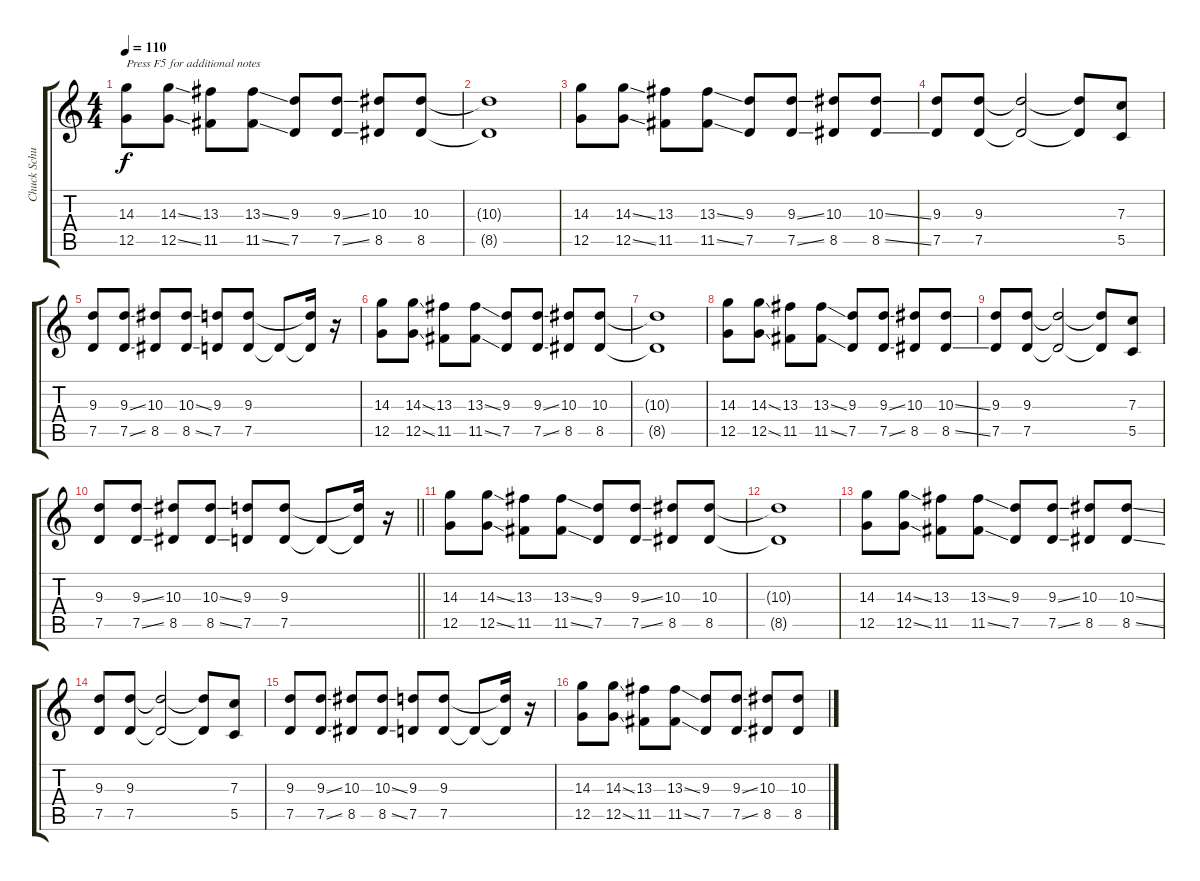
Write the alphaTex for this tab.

\track ("Chuck Schuldiner Rhythm" "Chuck Schu") {instrument distortionguitar}
\staff {score tabs}
\tuning (D4 A3 F3 C3 G2 D2) {hide}
\ts (4 4)
\section ("" "")
\tempo 110
\clef g2
\ks c
(14.3 12.5).8{txt "Press F5 for additional notes" dy f instrument distortionguitar} (14.3{ss} 12.5{ss}).8 (13.3 11.5).8 (13.3{ss} 11.5{ss}).8 (9.3 7.5).8 (9.3{ss} 7.5{ss}).8 (10.3 8.5).8 (10.3 8.5).8 |
(10.3{t} 8.5{t}).1 |
(14.3 12.5).8 (14.3{ss} 12.5{ss}).8 (13.3 11.5).8 (13.3{ss} 11.5{ss}).8 (9.3 7.5).8 (9.3{ss} 7.5{ss}).8 (10.3 8.5).8 (10.3{ss} 8.5{ss}).8 |
(9.3 7.5).8 (9.3 7.5).8 (9.3{t} 7.5{t}).2 (9.3{t} 7.5{t}).8 (7.3 5.5).8 |
(9.3 7.5).8 (9.3{ss} 7.5{ss}).8 (10.3 8.5).8 (10.3{ss} 8.5{ss}).8 (9.3 7.5).8 (9.3 7.5).8 7.5{t}.8 (9.3{t} 7.5{t}).16 r.16 |
(14.3 12.5).8 (14.3{ss} 12.5{ss}).8 (13.3 11.5).8 (13.3{ss} 11.5{ss}).8 (9.3 7.5).8 (9.3{ss} 7.5{ss}).8 (10.3 8.5).8 (10.3 8.5).8 |
(10.3{t} 8.5{t}).1 |
(14.3 12.5).8 (14.3{ss} 12.5{ss}).8 (13.3 11.5).8 (13.3{ss} 11.5{ss}).8 (9.3 7.5).8 (9.3{ss} 7.5{ss}).8 (10.3 8.5).8 (10.3{ss} 8.5{ss}).8 |
(9.3 7.5).8 (9.3 7.5).8 (9.3{t} 7.5{t}).2 (9.3{t} 7.5{t}).8 (7.3 5.5).8 |
\barLineRight lightlight
(9.3 7.5).8 (9.3{ss} 7.5{ss}).8 (10.3 8.5).8 (10.3{ss} 8.5{ss}).8 (9.3 7.5).8 (9.3 7.5).8 7.5{t}.8 (9.3{t} 7.5{t}).16 r.16 |
\section ("" "")
(14.3 12.5).8 (14.3{ss} 12.5{ss}).8 (13.3 11.5).8 (13.3{ss} 11.5{ss}).8 (9.3 7.5).8 (9.3{ss} 7.5{ss}).8 (10.3 8.5).8 (10.3 8.5).8 |
(10.3{t} 8.5{t}).1 |
(14.3 12.5).8 (14.3{ss} 12.5{ss}).8 (13.3 11.5).8 (13.3{ss} 11.5{ss}).8 (9.3 7.5).8 (9.3{ss} 7.5{ss}).8 (10.3 8.5).8 (10.3{ss} 8.5{ss}).8 |
(9.3 7.5).8 (9.3 7.5).8 (9.3{t} 7.5{t}).2 (9.3{t} 7.5{t}).8 (7.3 5.5).8 |
(9.3 7.5).8 (9.3{ss} 7.5{ss}).8 (10.3 8.5).8 (10.3{ss} 8.5{ss}).8 (9.3 7.5).8 (9.3 7.5).8 7.5{t}.8 (9.3{t} 7.5{t}).16 r.16 |
(14.3 12.5).8 (14.3{ss} 12.5{ss}).8 (13.3 11.5).8 (13.3{ss} 11.5{ss}).8 (9.3 7.5).8 (9.3{ss} 7.5{ss}).8 (10.3 8.5).8 (10.3 8.5).8
